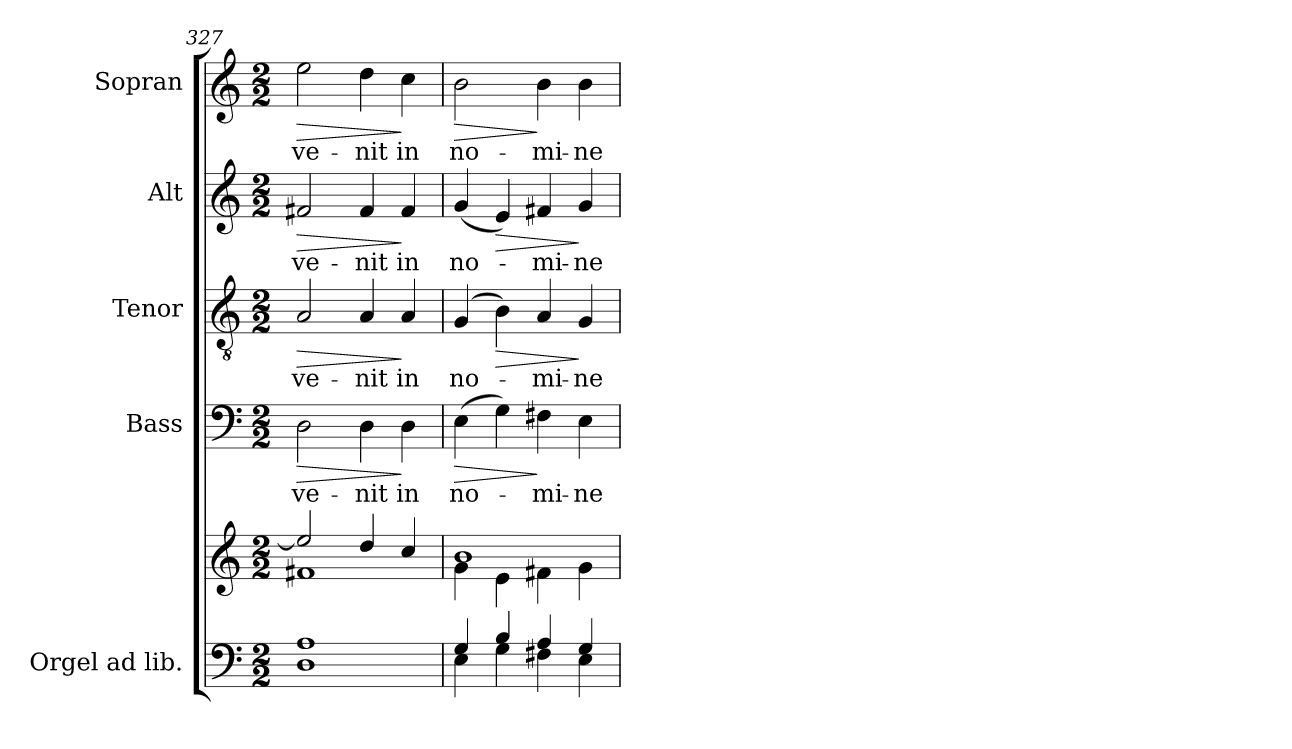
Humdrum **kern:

**kern	**kern	**kern	**text	**dynam	**kern	**text	**dynam	**kern	**text	**dynam	**kern	**text	**dynam
*part5	*part5	*part4	*part4	*part4	*part3	*part3	*part3	*part2	*part2	*part2	*part1	*part1	*part1
*staff6	*staff5	*staff4	*staff4	*staff4	*staff3	*staff3	*staff3	*staff2	*staff2	*staff2	*staff1	*staff1	*staff1
*I"Orgel ad lib.	*	*I"Bass	*	*	*I"Tenor	*	*	*I"Alt	*	*	*I"Sopran	*	*
*	*	*I'B.	*	*	*I'T.	*	*	*I'A.	*	*	*I'S.	*	*
*clefF4	*clefG2	*clefF4	*	*	*clefGv2	*	*	*clefG2	*	*	*clefG2	*	*
*k[]	*k[]	*k[]	*	*	*k[]	*	*	*k[]	*	*	*k[]	*	*
*C:	*C:	*C:	*	*	*C:	*	*	*C:	*	*	*C:	*	*
*M2/2	*M2/2	*M2/2	*	*	*M2/2	*	*	*M2/2	*	*	*M2/2	*	*
=327	=327	=327	=327	=327	=327	=327	=327	=327	=327	=327	=327	=327	=327
*^	*^	*	*	*	*	*	*	*	*	*	*	*	*
!	!	!	!	!	!LO:LY:b	!LO:HP:b	!	!LO:LY:b	!LO:HP:b	!	!LO:LY:b	!LO:HP:b	!	!LO:LY:b	!LO:HP:b
1A	1D	2ee/]	1f#X	2D\	ve-	>	2A/	ve-	>	2f#X/	ve-	>	2ee\	ve-	>
!	!	!	!	!	!LO:LY:b	!	!	!LO:LY:b	!	!	!LO:LY:b	!	!	!LO:LY:b	!
.	.	4dd/	.	4D\	-nit	.	4A/	-nit	.	4f#/	-nit	.	4dd\	-nit	.
!	!	!	!	!	!LO:LY:b	!	!	!LO:LY:b	!	!	!LO:LY:b	!	!	!LO:LY:b	!
.	.	4cc/	.	4D\	in	]	4A/	in	]	4f#/	in	]	4cc\	in	]
!!LO:LB:g=z
=328	=328	=328	=328	=328	=328	=328	=328	=328	=328	=328	=328	=328	=328	=328	=328
!	!	!	!	!	!LO:LY:b	!LO:HP:b	!	!LO:LY:b	!	!	!LO:LY:b	!	!	!LO:LY:b	!LO:HP:b
4G/	4E\	1b	4g\	(>4E\	no-	>	(4G/	no-	.	(<4g/	no-	.	2b\	no-	>
!	!	!	!	!	!	!	!	!	!LO:HP:b	!	!	!LO:HP:b	!	!	!
4B/	4G\	.	4e\	4G\)	.	.	4B\)	.	>	4e/)	.	>	.	.	.
!	!	!	!	!	!LO:LY:b	!	!	!LO:LY:b	!	!	!LO:LY:b	!	!	!LO:LY:b	!
4A/	4F#X\	.	4f#X\	4F#X\	-mi-	]	4A/	-mi-	.	4f#X/	-mi-	.	4b\	-mi-	]
!	!	!	!	!	!LO:LY:b	!	!	!LO:LY:b	!	!	!LO:LY:b	!	!	!LO:LY:b	!
4G/	4E\	.	4g\	4E\	-ne	.	4G/	-ne	]	4g/	-ne	]	4b\	-ne	.
*v	*v	*	*	*	*	*	*	*	*	*	*	*	*	*	*
*	*v	*v	*	*	*	*	*	*	*	*	*	*	*	*
=	=	=	=	=	=	=	=	=	=	=	=	=	=
*-	*-	*-	*-	*-	*-	*-	*-	*-	*-	*-	*-	*-	*-
